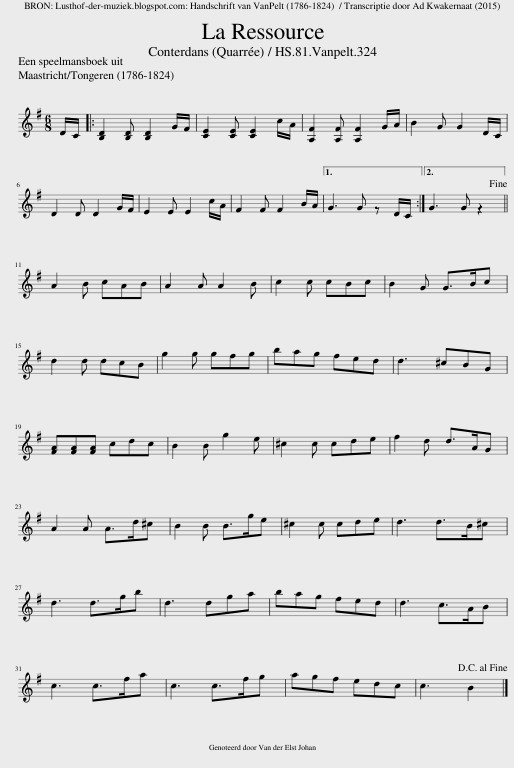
X:1
L:1/8
Q:1/4=180
M:6/8
I:linebreak $
K:G
V:1 treble
V:1
 D/C/ |: [B,D]2 [B,D] [B,D]2 G/F/ | [CE]2 [CE] [CE]2 c/A/ | [A,F]2 [A,F] [A,F]2 G/A/ | B2 G G2 D/C/ |$ %5
 D2 D D2 G/F/ | E2 E E2 c/A/ | F2 F F2 B/A/ |1 G3 G z D/C/ :|2 G3 G z2!fine! ||$ %10
 A2 B cAB | A2 A A2 B | c2 c cBc | B2 G G>Bc |$ d2 d dcB | %15
 g2 g gfg | bag fed | d3 ^cBG |$ [FA][FA][FA] cdc | B2 B g2 e | %20
 ^c2 c cde | f2 d d>AG |$ A2 A A>d^c | B2 B B>ge | ^c2 c cde | %25
 d3 d>B^c |$ d3 d>gb | d3 dga | bag fed | d3 c>AB |$ %30
 c3 c>fa | c3 c>fg | agf edc | c3 B2!D.C.! |] %34
